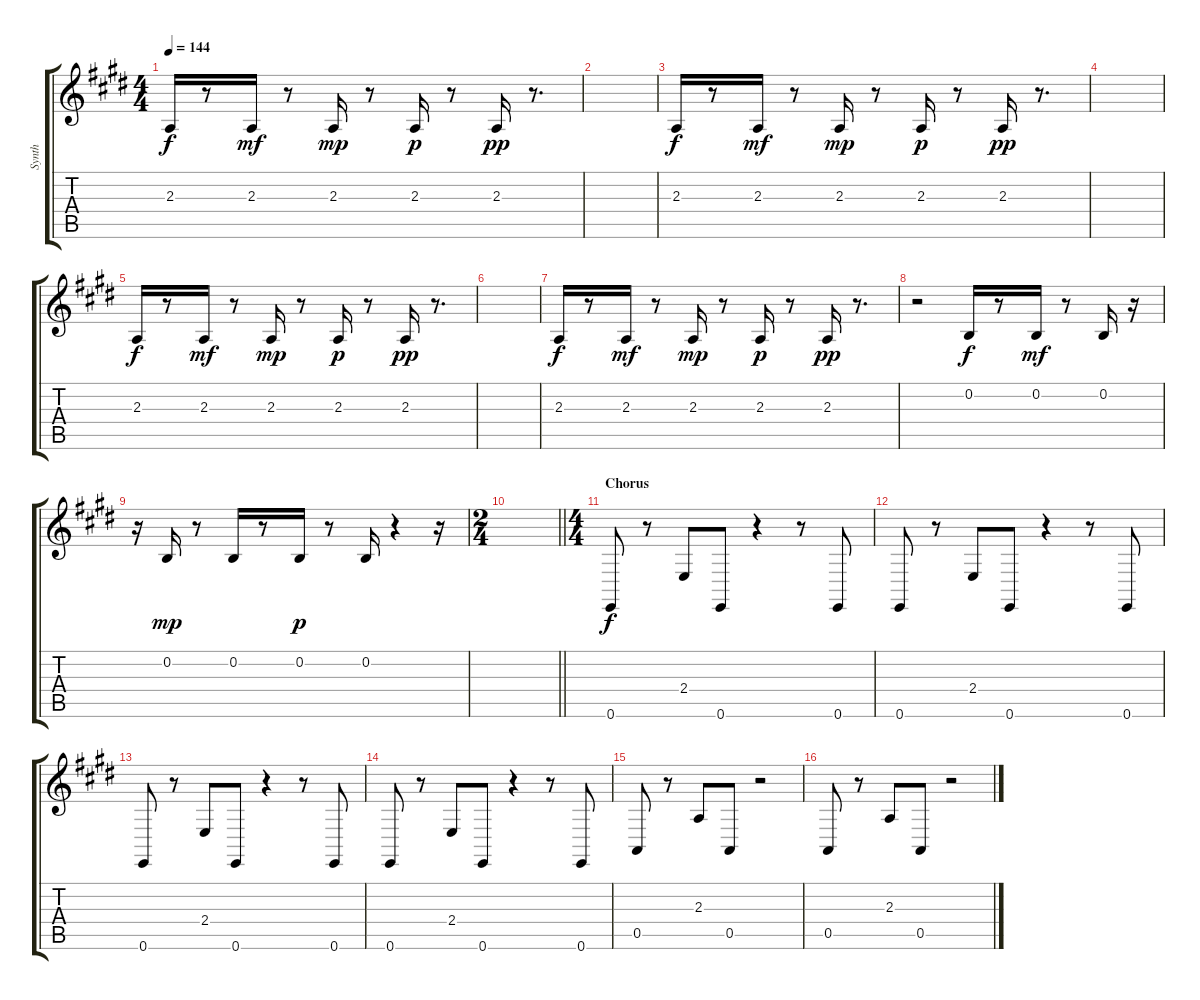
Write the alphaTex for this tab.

\track ("Synth" "Synth") {instrument baritonesax}
\staff {score tabs}
\tuning (E4 B3 G3 D3 A2 E2) {hide}
\ts (4 4)
\tempo 144
\clef g2
\ks e
2.3.16{dy f instrument lead1square} r.8 2.3.16{dy mf} r.8 2.3.16{dy mp} r.8 2.3.16{dy p} r.8 2.3.16{dy pp} r.8{d} |
|
2.3.16{dy f} r.8 2.3.16{dy mf} r.8 2.3.16{dy mp} r.8 2.3.16{dy p} r.8 2.3.16{dy pp} r.8{d} |
|
2.3.16{dy f} r.8 2.3.16{dy mf} r.8 2.3.16{dy mp} r.8 2.3.16{dy p} r.8 2.3.16{dy pp} r.8{d} |
|
2.3.16{dy f} r.8 2.3.16{dy mf} r.8 2.3.16{dy mp} r.8 2.3.16{dy p} r.8 2.3.16{dy pp} r.8{d} |
r.2 0.2.16{dy f} r.8 0.2.16{dy mf} r.8 0.2.16 r.16 |
r.16 0.2.16{dy mp} r.8 0.2.16 r.8 0.2.16{dy p} r.8 0.2.16 r.4 r.16 |
\ts (2 4)
\barLineRight lightlight
|
\ts (4 4)
\section ("" "Chorus")
0.6.8{dy f instrument lead2sawtooth} r.8 2.4.8 0.6.8 r.4 r.8 0.6.8 |
0.6.8 r.8 2.4.8 0.6.8 r.4 r.8 0.6.8 |
0.6.8 r.8 2.4.8 0.6.8 r.4 r.8 0.6.8 |
0.6.8 r.8 2.4.8 0.6.8 r.4 r.8 0.6.8 |
0.5.8 r.8 2.3.8 0.5.8 r.2 |
0.5.8 r.8 2.3.8 0.5.8 r.2
